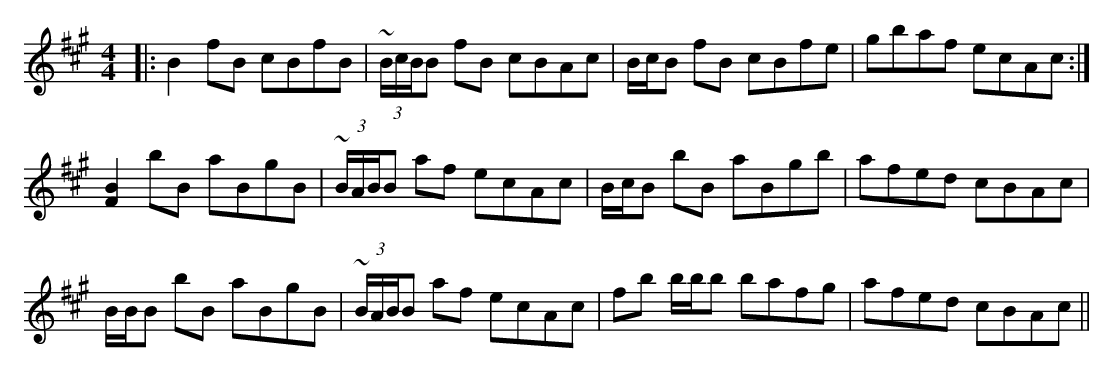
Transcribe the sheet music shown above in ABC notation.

X:1
M:4/4
K:Bdor
|:B2 fB cBfB|~(3B/c/B/B fB cBAc|B/c/B fB cBfe|gbaf ecAc:|
[B2F2] bB aBgB|~(3B/A/B/B af ecAc|B/c/B bB aBgb|afed cBAc|
B/B/B bB aBgB|~(3B/A/B/B af ecAc|fb b/b/b bafg|afed cBAc||
